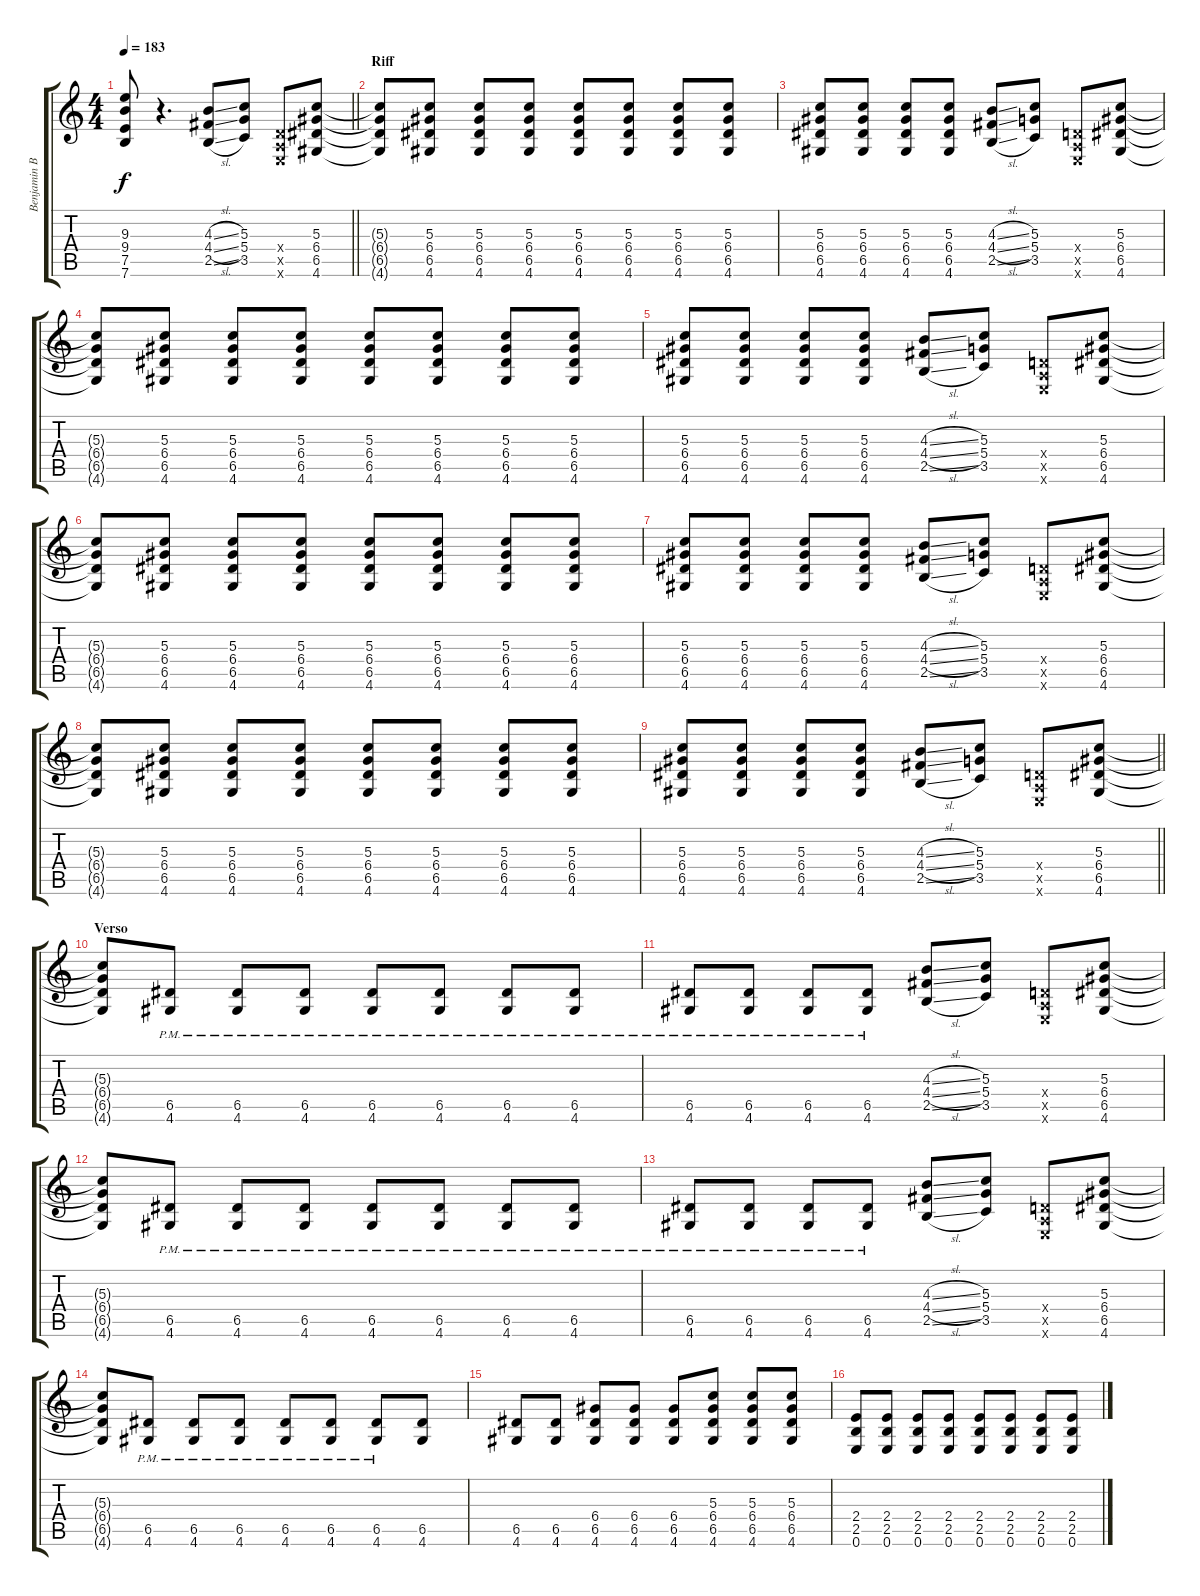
\track ("Benjamin Burnley" "Benjamin B") {instrument distortionguitar}
\staff {score tabs}
\tuning (E4 B3 G3 D3 A2 E2) {hide}
\ts (4 4)
\tempo 183
\clef g2
\barLineRight lightlight
\ks c
(9.3 9.4 7.5 7.6).8{dy f} r.4{d} (4.3{sl} 4.4{sl} 2.5{sl}).8 (5.3 5.4 3.5).8 (0.4{x} 0.5{x} 0.6{x}).8 (5.3 6.4 6.5 4.6).8 |
\section ("" "Riff")
(5.3{t} 6.4{t} 6.5{t} 4.6{t}).8 (5.3 6.4 6.5 4.6).8 (5.3 6.4 6.5 4.6).8 (5.3 6.4 6.5 4.6).8 (5.3 6.4 6.5 4.6).8 (5.3 6.4 6.5 4.6).8 (5.3 6.4 6.5 4.6).8 (5.3 6.4 6.5 4.6).8 |
(5.3 6.4 6.5 4.6).8 (5.3 6.4 6.5 4.6).8 (5.3 6.4 6.5 4.6).8 (5.3 6.4 6.5 4.6).8 (4.3{sl} 4.4{sl} 2.5{sl}).8 (5.3 5.4 3.5).8 (0.4{x} 0.5{x} 0.6{x}).8 (5.3 6.4 6.5 4.6).8 |
(5.3{t} 6.4{t} 6.5{t} 4.6{t}).8 (5.3 6.4 6.5 4.6).8 (5.3 6.4 6.5 4.6).8 (5.3 6.4 6.5 4.6).8 (5.3 6.4 6.5 4.6).8 (5.3 6.4 6.5 4.6).8 (5.3 6.4 6.5 4.6).8 (5.3 6.4 6.5 4.6).8 |
(5.3 6.4 6.5 4.6).8 (5.3 6.4 6.5 4.6).8 (5.3 6.4 6.5 4.6).8 (5.3 6.4 6.5 4.6).8 (4.3{sl} 4.4{sl} 2.5{sl}).8 (5.3 5.4 3.5).8 (0.4{x} 0.5{x} 0.6{x}).8 (5.3 6.4 6.5 4.6).8 |
(5.3{t} 6.4{t} 6.5{t} 4.6{t}).8 (5.3 6.4 6.5 4.6).8 (5.3 6.4 6.5 4.6).8 (5.3 6.4 6.5 4.6).8 (5.3 6.4 6.5 4.6).8 (5.3 6.4 6.5 4.6).8 (5.3 6.4 6.5 4.6).8 (5.3 6.4 6.5 4.6).8 |
(5.3 6.4 6.5 4.6).8 (5.3 6.4 6.5 4.6).8 (5.3 6.4 6.5 4.6).8 (5.3 6.4 6.5 4.6).8 (4.3{sl} 4.4{sl} 2.5{sl}).8 (5.3 5.4 3.5).8 (0.4{x} 0.5{x} 0.6{x}).8 (5.3 6.4 6.5 4.6).8 |
(5.3{t} 6.4{t} 6.5{t} 4.6{t}).8 (5.3 6.4 6.5 4.6).8 (5.3 6.4 6.5 4.6).8 (5.3 6.4 6.5 4.6).8 (5.3 6.4 6.5 4.6).8 (5.3 6.4 6.5 4.6).8 (5.3 6.4 6.5 4.6).8 (5.3 6.4 6.5 4.6).8 |
\barLineRight lightlight
(5.3 6.4 6.5 4.6).8 (5.3 6.4 6.5 4.6).8 (5.3 6.4 6.5 4.6).8 (5.3 6.4 6.5 4.6).8 (4.3{sl} 4.4{sl} 2.5{sl}).8 (5.3 5.4 3.5).8 (0.4{x} 0.5{x} 0.6{x}).8 (5.3 6.4 6.5 4.6).8 |
\section ("" "Verso")
(5.3{t} 6.4{t} 6.5{t} 4.6{t}).8 (6.5{pm} 4.6{pm}).8 (6.5{pm} 4.6{pm}).8 (6.5{pm} 4.6{pm}).8 (6.5{pm} 4.6{pm}).8 (6.5{pm} 4.6{pm}).8 (6.5{pm} 4.6{pm}).8 (6.5{pm} 4.6{pm}).8 |
(6.5{pm} 4.6{pm}).8 (6.5{pm} 4.6{pm}).8 (6.5{pm} 4.6{pm}).8 (6.5{pm} 4.6{pm}).8 (4.3{sl} 4.4{sl} 2.5{sl}).8 (5.3 5.4 3.5).8 (0.4{x} 0.5{x} 0.6{x}).8 (5.3 6.4 6.5 4.6).8 |
(5.3{t} 6.4{t} 6.5{t} 4.6{t}).8 (6.5{pm} 4.6{pm}).8 (6.5{pm} 4.6{pm}).8 (6.5{pm} 4.6{pm}).8 (6.5{pm} 4.6{pm}).8 (6.5{pm} 4.6{pm}).8 (6.5{pm} 4.6{pm}).8 (6.5{pm} 4.6{pm}).8 |
(6.5{pm} 4.6{pm}).8 (6.5{pm} 4.6{pm}).8 (6.5{pm} 4.6{pm}).8 (6.5{pm} 4.6{pm}).8 (4.3{sl} 4.4{sl} 2.5{sl}).8 (5.3 5.4 3.5).8 (0.4{x} 0.5{x} 0.6{x}).8 (5.3 6.4 6.5 4.6).8 |
(5.3{t} 6.4{t} 6.5{t} 4.6{t}).8 (6.5{pm} 4.6{pm}).8 (6.5{pm} 4.6{pm}).8 (6.5{pm} 4.6{pm}).8 (6.5{pm} 4.6{pm}).8 (6.5{pm} 4.6{pm}).8 (6.5{pm} 4.6{pm}).8 (6.5 4.6).8 |
(6.5 4.6).8 (6.5 4.6).8 (6.4 6.5 4.6).8 (6.4 6.5 4.6).8 (6.4 6.5 4.6).8 (5.3 6.4 6.5 4.6).8 (5.3 6.4 6.5 4.6).8 (5.3 6.4 6.5 4.6).8 |
(2.4 2.5 0.6).8 (2.4 2.5 0.6).8 (2.4 2.5 0.6).8 (2.4 2.5 0.6).8 (2.4 2.5 0.6).8 (2.4 2.5 0.6).8 (2.4 2.5 0.6).8 (2.4 2.5 0.6).8
